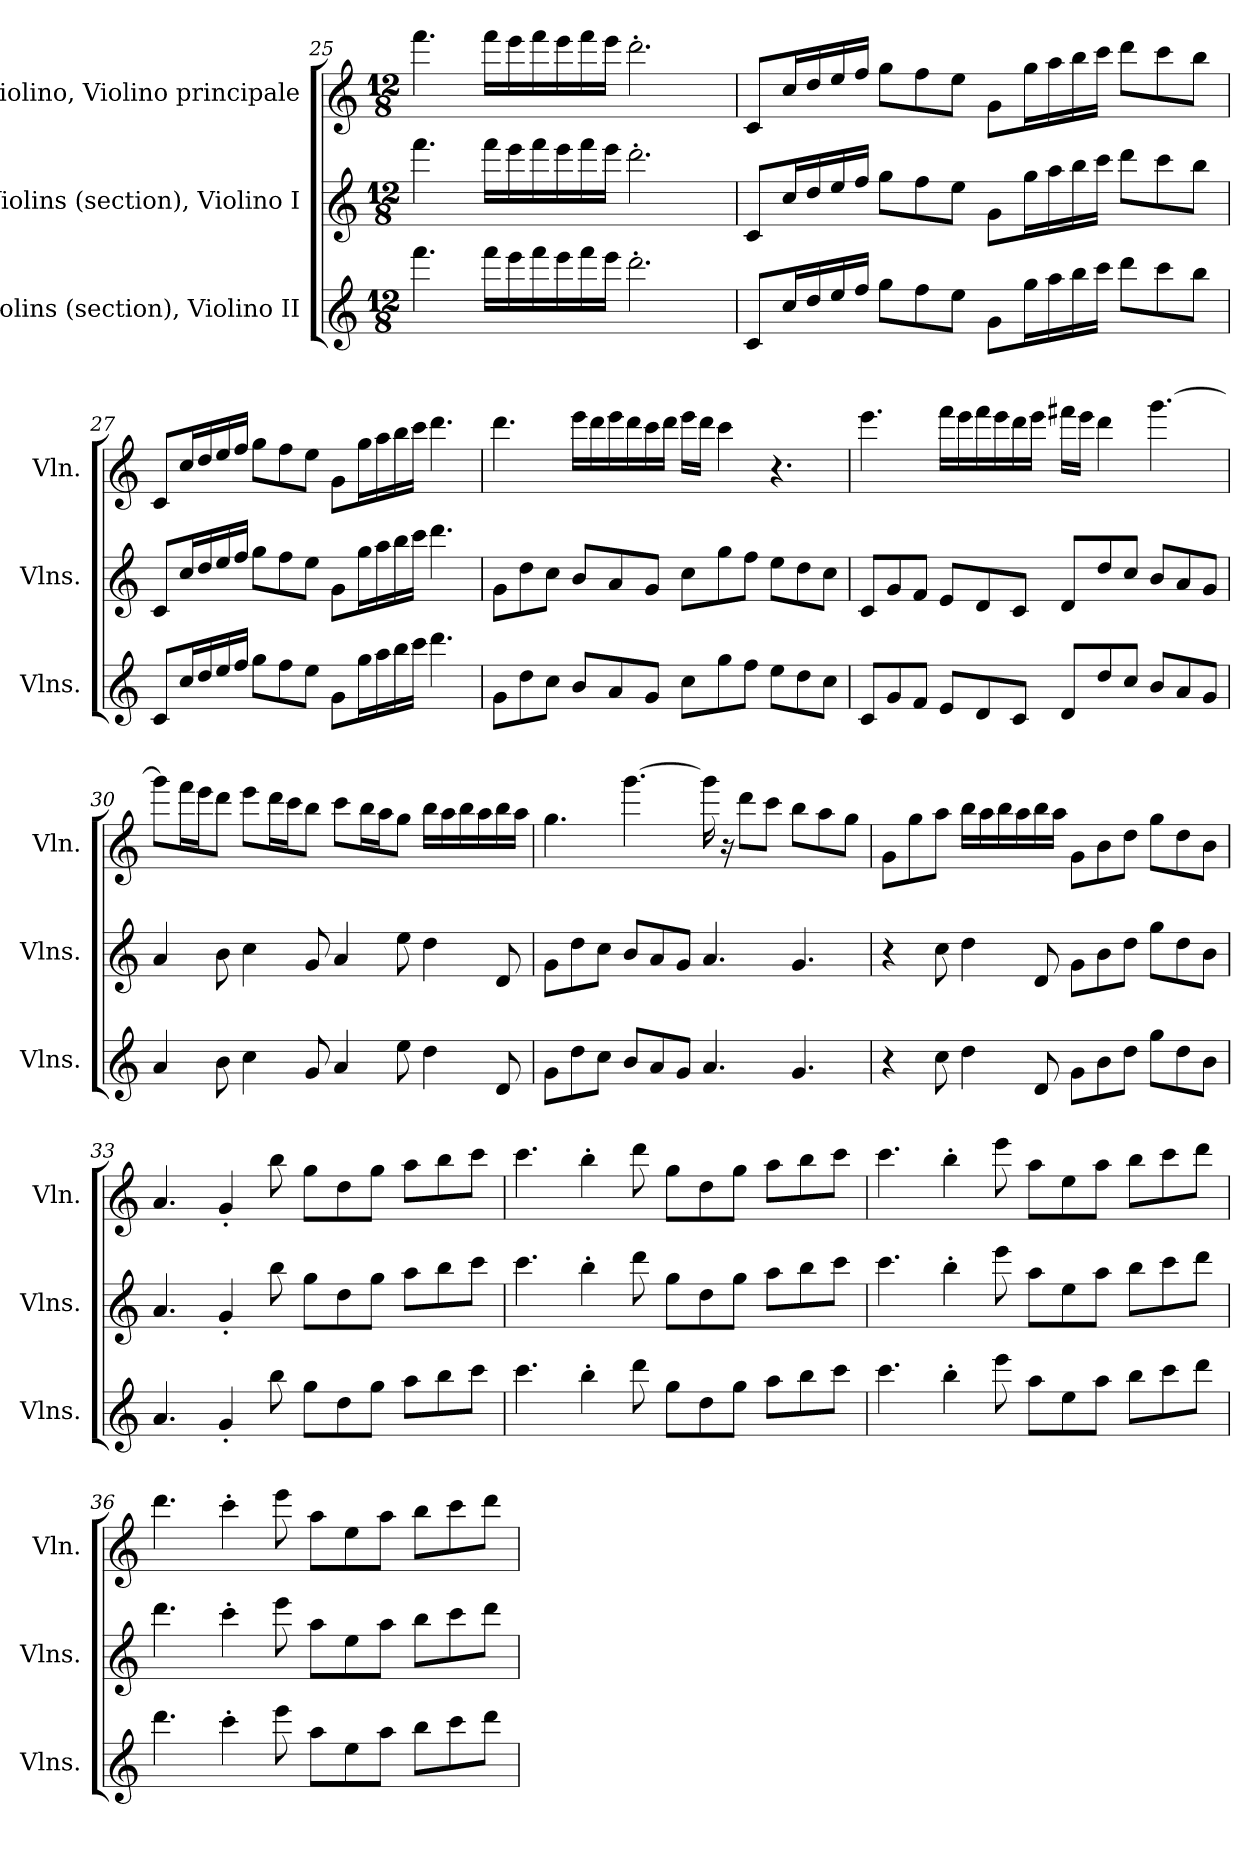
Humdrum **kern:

**kern	**kern	**kern
*part3	*part2	*part1
*staff3	*staff2	*staff1
*I"Violins (section), Violino II	*I"Violins (section), Violino I	*I"Violino, Violino principale
*I'Vlns.	*I'Vlns.	*I'Vln.
*clefG2	*clefG2	*clefG2
*k[]	*k[]	*k[]
*M12/8	*M12/8	*M12/8
=25	=25	=25
4.fff\	4.fff\	4.fff\
16fff\LL	16fff\LL	16fff\LL
16eee\	16eee\	16eee\
16fff\	16fff\	16fff\
16eee\	16eee\	16eee\
16fff\	16fff\	16fff\
16eee\JJ	16eee\JJ	16eee\JJ
2.ddd'\	2.ddd'\	2.ddd'\
!!LO:LB:g=z
=26	=26	=26
8c/L	8c/L	8c/L
16cc/L	16cc/L	16cc/L
16dd/	16dd/	16dd/
16ee/	16ee/	16ee/
16ff/JJ	16ff/JJ	16ff/JJ
8gg\L	8gg\L	8gg\L
8ff\	8ff\	8ff\
8ee\J	8ee\J	8ee\J
8g\L	8g\L	8g\L
16gg\L	16gg\L	16gg\L
16aa\	16aa\	16aa\
16bb\	16bb\	16bb\
16ccc\JJ	16ccc\JJ	16ccc\JJ
8ddd\L	8ddd\L	8ddd\L
8ccc\	8ccc\	8ccc\
8bb\J	8bb\J	8bb\J
=27	=27	=27
8c/L	8c/L	8c/L
16cc/L	16cc/L	16cc/L
16dd/	16dd/	16dd/
16ee/	16ee/	16ee/
16ff/JJ	16ff/JJ	16ff/JJ
8gg\L	8gg\L	8gg\L
8ff\	8ff\	8ff\
8ee\J	8ee\J	8ee\J
8g\L	8g\L	8g\L
16gg\L	16gg\L	16gg\L
16aa\	16aa\	16aa\
16bb\	16bb\	16bb\
16ccc\JJ	16ccc\JJ	16ccc\JJ
4.ddd\	4.ddd\	4.ddd\
!!LO:LB:g=z
=28	=28	=28
8g\L	8g\L	4.ddd\
8dd\	8dd\	.
8cc\J	8cc\J	.
8b/L	8b/L	16eee\LL
.	.	16ddd\
8a/	8a/	16eee\
.	.	16ddd\
8g/J	8g/J	16ccc\
.	.	16ddd\JJ
8cc\L	8cc\L	16eee\LL
.	.	16ddd\JJ
8gg\	8gg\	4ccc\
8ff\J	8ff\J	.
8ee\L	8ee\L	4.r
8dd\	8dd\	.
8cc\J	8cc\J	.
=29	=29	=29
8c/L	8c/L	4.eee\
8g/	8g/	.
8f/J	8f/J	.
8e/L	8e/L	16fff\LL
.	.	16eee\
8d/	8d/	16fff\
.	.	16eee\
8c/J	8c/J	16ddd\
.	.	16eee\JJ
8d/L	8d/L	16fff#X\LL
.	.	16eee\JJ
8dd/	8dd/	4ddd\
8cc/J	8cc/J	.
8b/L	8b/L	[4.ggg\
8a/	8a/	.
8g/J	8g/J	.
!!LO:LB:g=z
=30	=30	=30
4a/	4a/	8ggg\L]
.	.	16fff\L
.	.	16eee\J
8b\	8b\	8ddd\J
4cc\	4cc\	8eee\L
.	.	16ddd\L
.	.	16ccc\J
8g/	8g/	8bb\J
4a/	4a/	8ccc\L
.	.	16bb\L
.	.	16aa\J
8ee\	8ee\	8gg\J
4dd\	4dd\	16bb\LL
.	.	16aa\
.	.	16bb\
.	.	16aa\
8d/	8d/	16bb\
.	.	16aa\JJ
=31	=31	=31
8g\L	8g\L	4.gg\
8dd\	8dd\	.
8cc\J	8cc\J	.
8b/L	8b/L	[4.ggg\
8a/	8a/	.
8g/J	8g/J	.
4.a/	4.a/	16ggg\]
.	.	16r
.	.	8ddd\L
.	.	8ccc\J
4.g/	4.g/	8bb\L
.	.	8aa\
.	.	8gg\J
!!LO:LB:g=z
=32	=32	=32
4r	4r	8g\L
.	.	8gg\
8cc\	8cc\	8aa\J
4dd\	4dd\	16bb\LL
.	.	16aa\
.	.	16bb\
.	.	16aa\
8d/	8d/	16bb\
.	.	16aa\JJ
8g\L	8g\L	8g\L
8b\	8b\	8b\
8dd\J	8dd\J	8dd\J
8gg\L	8gg\L	8gg\L
8dd\	8dd\	8dd\
8b\J	8b\J	8b\J
=33	=33	=33
4.a/	4.a/	4.a/
4g'/	4g'/	4g'/
8bb\	8bb\	8bb\
8gg\L	8gg\L	8gg\L
8dd\	8dd\	8dd\
8gg\J	8gg\J	8gg\J
8aa\L	8aa\L	8aa\L
8bb\	8bb\	8bb\
8ccc\J	8ccc\J	8ccc\J
!!LO:PB:g=z
=34	=34	=34
4.ccc\	4.ccc\	4.ccc\
4bb'\	4bb'\	4bb'\
8ddd\	8ddd\	8ddd\
8gg\L	8gg\L	8gg\L
8dd\	8dd\	8dd\
8gg\J	8gg\J	8gg\J
8aa\L	8aa\L	8aa\L
8bb\	8bb\	8bb\
8ccc\J	8ccc\J	8ccc\J
=35	=35	=35
4.ccc\	4.ccc\	4.ccc\
4bb'\	4bb'\	4bb'\
8eee\	8eee\	8eee\
8aa\L	8aa\L	8aa\L
8ee\	8ee\	8ee\
8aa\J	8aa\J	8aa\J
8bb\L	8bb\L	8bb\L
8ccc\	8ccc\	8ccc\
8ddd\J	8ddd\J	8ddd\J
=36	=36	=36
4.ddd\	4.ddd\	4.ddd\
4ccc'\	4ccc'\	4ccc'\
8eee\	8eee\	8eee\
8aa\L	8aa\L	8aa\L
8ee\	8ee\	8ee\
8aa\J	8aa\J	8aa\J
8bb\L	8bb\L	8bb\L
8ccc\	8ccc\	8ccc\
8ddd\J	8ddd\J	8ddd\J
=	=	=
*-	*-	*-
